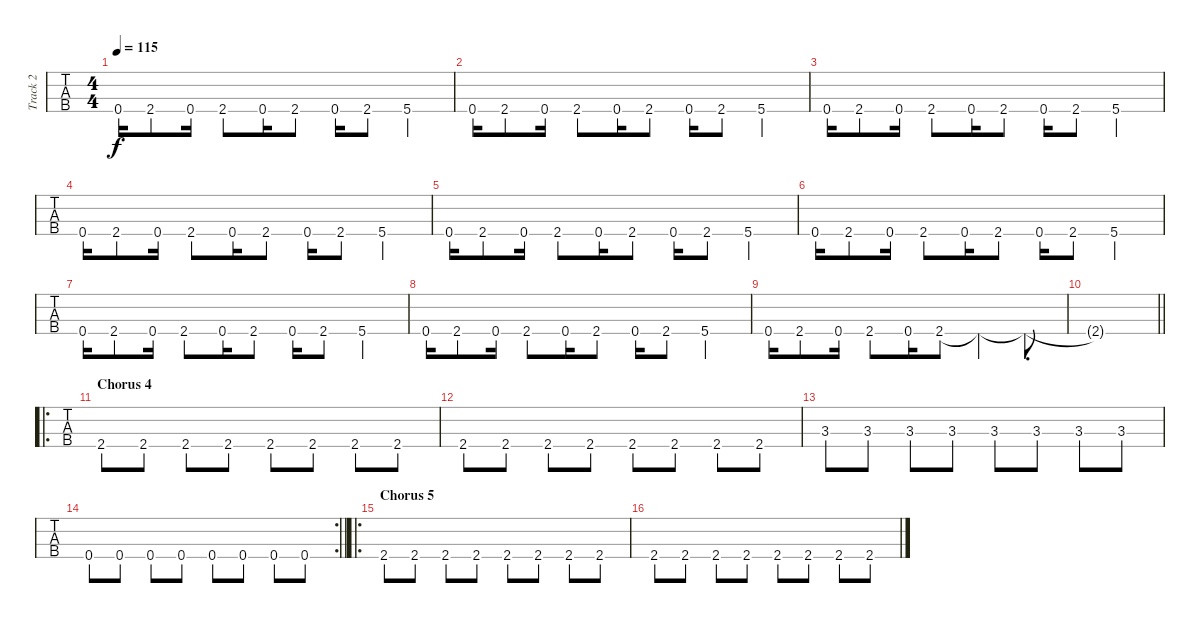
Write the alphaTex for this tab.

\track ("Track 2" "Track 2") {instrument electricbassfinger}
\staff {tabs}
\tuning (G2 D2 A1 D1) {hide}
\ts (4 4)
\tempo 115
\clef f4
\ks c
0.4.16{dy f} 2.4.8 0.4.16 2.4.8 0.4.16 2.4.8 0.4.16 2.4.8 5.4.4 |
0.4.16 2.4.8 0.4.16 2.4.8 0.4.16 2.4.8 0.4.16 2.4.8 5.4.4 |
0.4.16 2.4.8 0.4.16 2.4.8 0.4.16 2.4.8 0.4.16 2.4.8 5.4.4 |
0.4.16 2.4.8 0.4.16 2.4.8 0.4.16 2.4.8 0.4.16 2.4.8 5.4.4 |
0.4.16 2.4.8 0.4.16 2.4.8 0.4.16 2.4.8 0.4.16 2.4.8 5.4.4 |
0.4.16 2.4.8 0.4.16 2.4.8 0.4.16 2.4.8 0.4.16 2.4.8 5.4.4 |
0.4.16 2.4.8 0.4.16 2.4.8 0.4.16 2.4.8 0.4.16 2.4.8 5.4.4 |
0.4.16 2.4.8 0.4.16 2.4.8 0.4.16 2.4.8 0.4.16 2.4.8 5.4.4 |
0.4.16 2.4.8 0.4.16 2.4.8 0.4.16 2.4.8 2.4{t}.4 2.4{t}.8{d} |
\barLineRight lightlight
2.4{t}.1 |
\ro
\section ("" "Chorus 4")
2.4.8 2.4.8 2.4.8 2.4.8 2.4.8 2.4.8 2.4.8 2.4.8 |
2.4.8 2.4.8 2.4.8 2.4.8 2.4.8 2.4.8 2.4.8 2.4.8 |
3.3.8 3.3.8 3.3.8 3.3.8 3.3.8 3.3.8 3.3.8 3.3.8 |
\rc 2
\barLineRight lightlight
0.4.8 0.4.8 0.4.8 0.4.8 0.4.8 0.4.8 0.4.8 0.4.8 |
\ro
\section ("" "Chorus 5")
2.4.8 2.4.8 2.4.8 2.4.8 2.4.8 2.4.8 2.4.8 2.4.8 |
2.4.8 2.4.8 2.4.8 2.4.8 2.4.8 2.4.8 2.4.8 2.4.8
